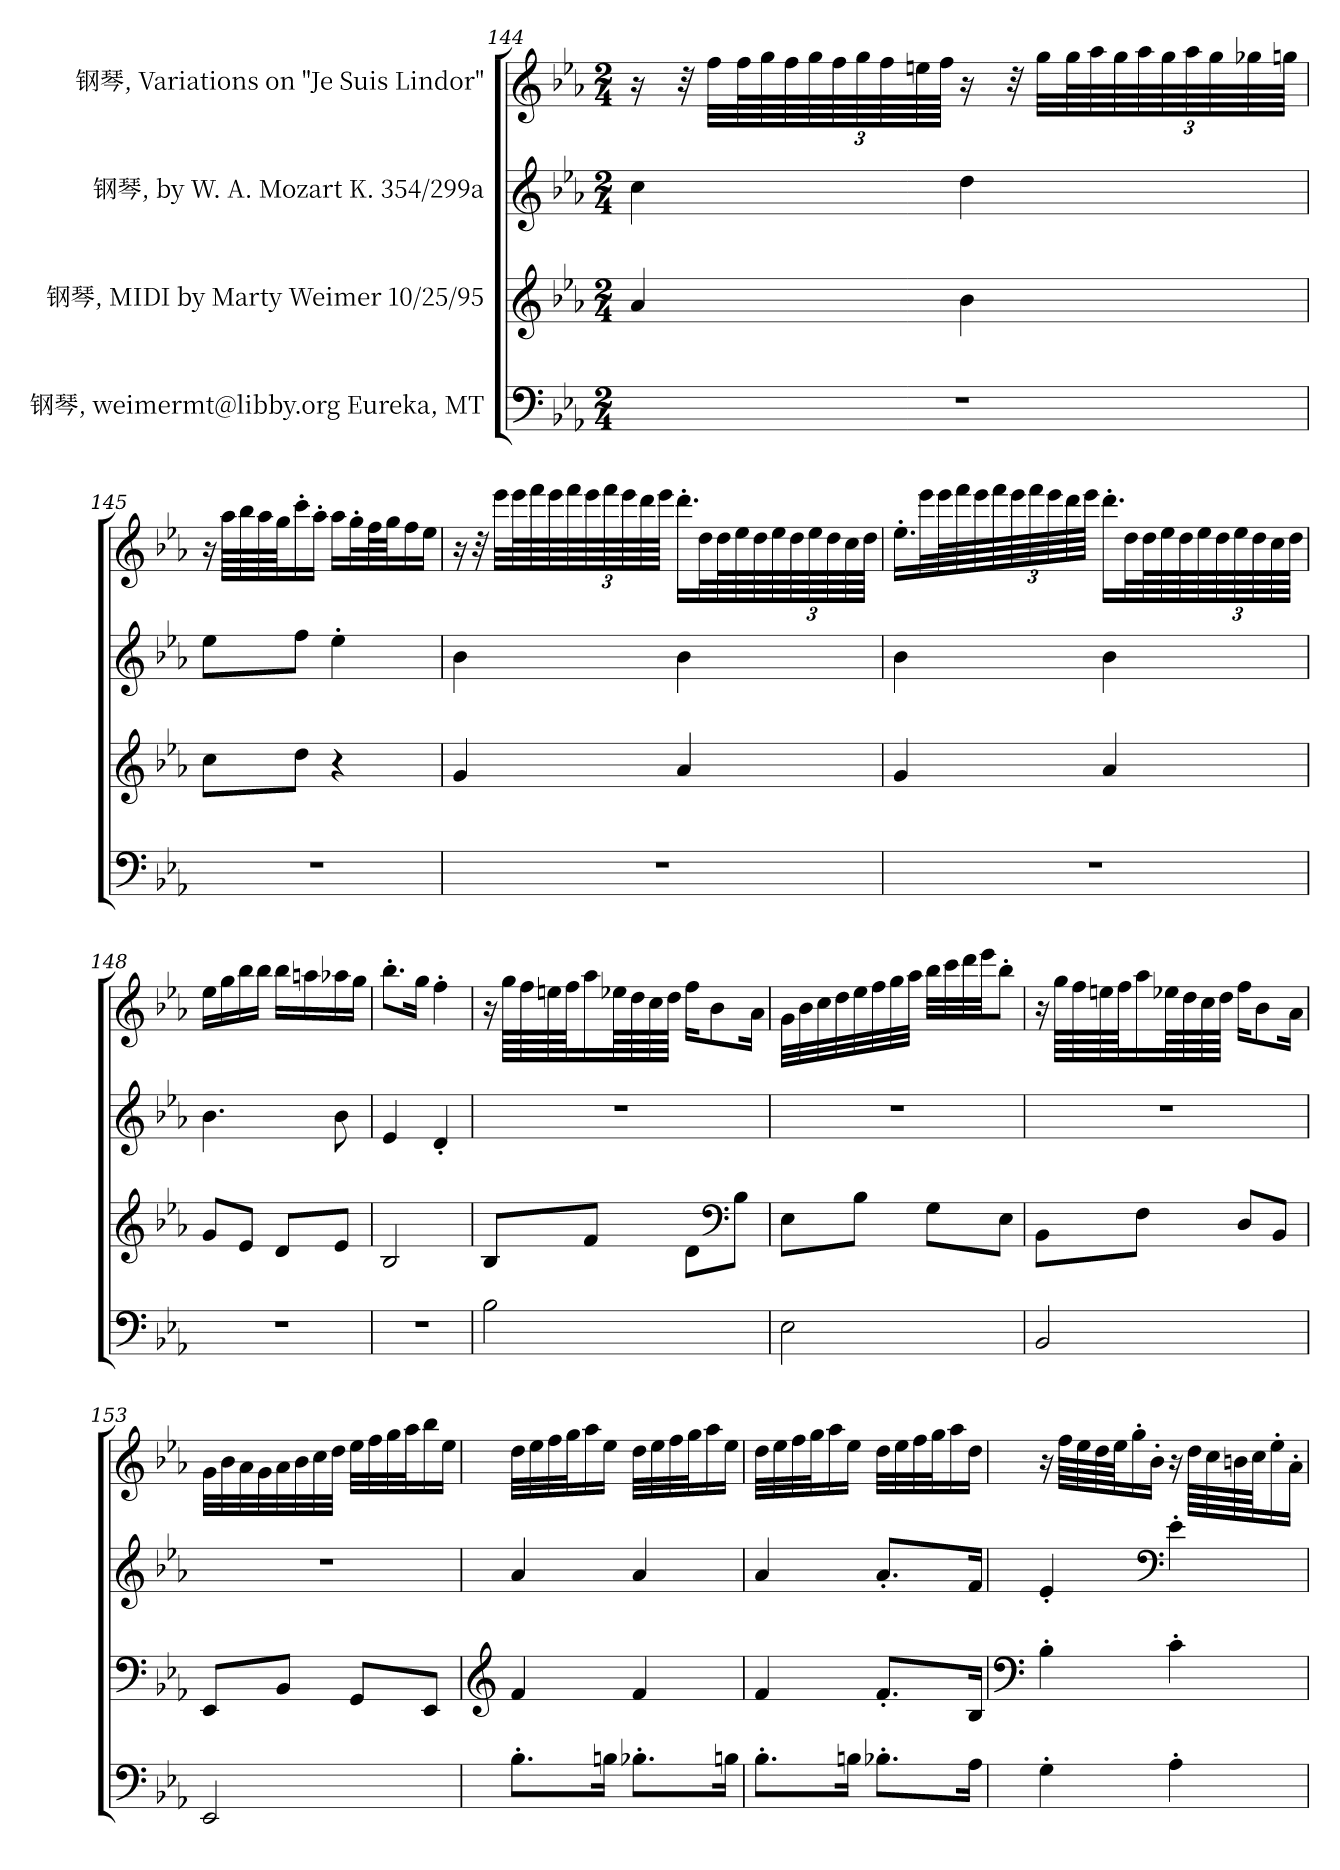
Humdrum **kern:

**kern	**kern	**kern	**kern
*part4	*part3	*part2	*part1
*staff4	*staff3	*staff2	*staff1
*I"钢琴, weimermt@libby.org  Eureka, MT	*I"钢琴, MIDI by Marty Weimer 10/25/95	*I"钢琴, by W. A. Mozart  K. 354/299a	*I"钢琴, Variations on &quot;Je Suis Lindor&quot;
!!LO:LB:g=z
*clefF4	*clefG2	*clefG2	*clefG2
*k[b-e-a-]	*k[b-e-a-]	*k[b-e-a-]	*k[b-e-a-]
*M2/4	*M2/4	*M2/4	*M2/4
=144	=144	=144	=144
2r	4a-/	4cc\	16r
.	.	.	32r
.	.	.	32ff\LLL
.	.	.	64ff\L
.	.	.	64gg\
.	.	.	64ff\
.	.	.	64gg\
*	*	*	*Xbrackettup
.	.	.	96ff\
.	.	.	96gg\
.	.	.	96ff\
.	.	.	64een\
.	.	.	64ff\JJJJ
.	4b-\	4dd\	16r
.	.	.	32r
.	.	.	32gg\LLL
.	.	.	64gg\L
.	.	.	64aa-\
.	.	.	64gg\
.	.	.	64aa-\
.	.	.	96gg\
.	.	.	96aa-\
.	.	.	96gg\
.	.	.	64gg-X\
.	.	.	64ggn\JJJJ
=145	=145	=145	=145
2r	8cc\L	8ee-\L	16r
.	.	.	64aa-\LLLL
.	.	.	64bb-\
.	.	.	64aa-\
.	.	.	64gg\JJ
.	8dd\J	8ff\J	16ccc'\
.	.	.	16aa-'\JJ
.	4r	4ee-'\	16aa-\LL
.	.	.	32gg'\L
.	.	.	64ff\L
.	.	.	64gg\JJ
.	.	.	16ff\
.	.	.	16ee-\JJ
!!LO:PB:g=z
=146	=146	=146	=146
2r	4g/	4b-\	16r
.	.	.	32r
.	.	.	32eee-\LLL
.	.	.	64eee-\L
.	.	.	64fff\
.	.	.	64eee-\
.	.	.	64fff\
.	.	.	96eee-\
.	.	.	96fff\
.	.	.	96eee-\
.	.	.	64ddd\
.	.	.	64eee-\JJJJ
.	4a-/	4b-\	16.ddd'\LL
.	.	.	32dd\L
.	.	.	64dd\L
.	.	.	64ee-\
.	.	.	64dd\
.	.	.	64ee-\
.	.	.	96dd\
.	.	.	96ee-\
.	.	.	96dd\
.	.	.	64cc\
.	.	.	64dd\JJJJ
!!LO:LB:g=z
=147	=147	=147	=147
2r	4g/	4b-\	16.ee-'\LL
.	.	.	32eee-\L
.	.	.	64eee-\L
.	.	.	64fff\
.	.	.	64eee-\
.	.	.	64fff\
.	.	.	96eee-\
.	.	.	96fff\
.	.	.	96eee-\
.	.	.	64ddd\
.	.	.	64eee-\JJJJ
.	4a-/	4b-\	16.ddd'\LL
.	.	.	32dd\L
.	.	.	64dd\L
.	.	.	64ee-\
.	.	.	64dd\
.	.	.	64ee-\
.	.	.	96dd\
.	.	.	96ee-\
.	.	.	96dd\
.	.	.	64cc\
.	.	.	64dd\JJJJ
=148	=148	=148	=148
2r	8g/L	4.b-\	16ee-\LL
.	.	.	16gg\
.	8e-/J	.	16bb-\
.	.	.	16bb-\JJ
.	8d/L	.	16bb-\LL
.	.	.	16aan\
.	8e-/J	8b-\	16aa-X\
.	.	.	16gg\JJ
=149	=149	=149	=149
2r	2B-/	4e-/	8.bb-'\L
.	.	.	16gg\Jk
.	.	4d'/	4ff'\
!!LO:LB:g=z
=150	=150	=150	=150
2B-\	8B-/L	2r	16r
.	.	.	64gg\LLLL
.	.	.	64ff\
.	.	.	64een\
.	.	.	64ff\JJ
.	8f/J	.	16aa-\
.	.	.	64ee-X\LL
.	.	.	64dd\
.	.	.	64cc\
.	.	.	64dd\JJJJ
.	8d\L	.	16ff\KL
.	.	.	8b-\
*	*clefF4	*	*
.	8B-\J	.	.
.	.	.	16a-\Jk
=151	=151	=151	=151
2E-\	8E-\L	2r	32g\LLL
.	.	.	32b-\
.	.	.	32cc\
.	.	.	32dd\
.	8B-\J	.	32ee-\
.	.	.	32ff\
.	.	.	32gg\
.	.	.	32aa-\JJJ
.	8G\L	.	32bb-\LLL
.	.	.	32ccc\
.	.	.	32ddd\
.	.	.	32eee-\JJ
.	8E-\J	.	8bb-'\J
!!LO:PB:g=z
=152	=152	=152	=152
2BB-/	8BB-\L	2r	16r
.	.	.	64gg\LLLL
.	.	.	64ff\
.	.	.	64een\
.	.	.	64ff\JJ
.	8F\J	.	16aa-\
.	.	.	64ee-X\LL
.	.	.	64dd\
.	.	.	64cc\
.	.	.	64dd\JJJJ
.	8D/L	.	16ff\KL
.	.	.	8b-\
.	8BB-/J	.	.
.	.	.	16a-\Jk
=153	=153	=153	=153
2EE-/	8EE-/L	2r	32g\LLL
.	.	.	32b-\
.	.	.	32a-\
.	.	.	32g\
.	8BB-/J	.	32a-\
.	.	.	32b-\
.	.	.	32cc\
.	.	.	32dd\JJJ
.	8GG/L	.	32ee-\LLL
.	.	.	32ff\
.	.	.	32gg\
.	.	.	32aa-\J
.	8EE-/J	.	16bb-\
.	.	.	16ee-\JJ
=154	=154	=154	=154
*	*clefG2	*	*
8.B-'\L	4f/	4a-/	32dd\LLL
.	.	.	32ee-\
.	.	.	32ff\
.	.	.	32gg\J
.	.	.	16aa-\
16Bn\Jk	.	.	16ee-\JJ
8.B-X'\L	4f/	4a-/	32dd\LLL
.	.	.	32ee-\
.	.	.	32ff\
.	.	.	32gg\J
.	.	.	16aa-\
16Bn\Jk	.	.	16ee-\JJ
!!LO:LB:g=z
=155	=155	=155	=155
8.B-'\L	4f/	4a-/	32dd\LLL
.	.	.	32ee-\
.	.	.	32ff\
.	.	.	32gg\J
.	.	.	16aa-\
16Bn\Jk	.	.	16ee-\JJ
8.B-X'\L	8.f'/L	8.a-'/L	32dd\LLL
.	.	.	32ee-\
.	.	.	32ff\
.	.	.	32gg\J
.	.	.	16aa-\
16A-\Jk	16B-/Jk	16f/Jk	16dd\JJ
=156	=156	=156	=156
*	*clefF4	*	*
4G'\	4B-'\	4e-'/	16r
.	.	.	64ff\LLLL
.	.	.	64ee-\
.	.	.	64dd\
.	.	.	64ee-\JJ
.	.	.	16gg'\
.	.	.	16b-'\JJ
*	*	*clefF4	*
4A-'\	4c'\	4e-'\	16r
.	.	.	64dd\LLLL
.	.	.	64cc\
.	.	.	64bn\
.	.	.	64cc\JJ
.	.	.	16ee-'\
.	.	.	16a-'\JJ
=	=	=	=
*-	*-	*-	*-
